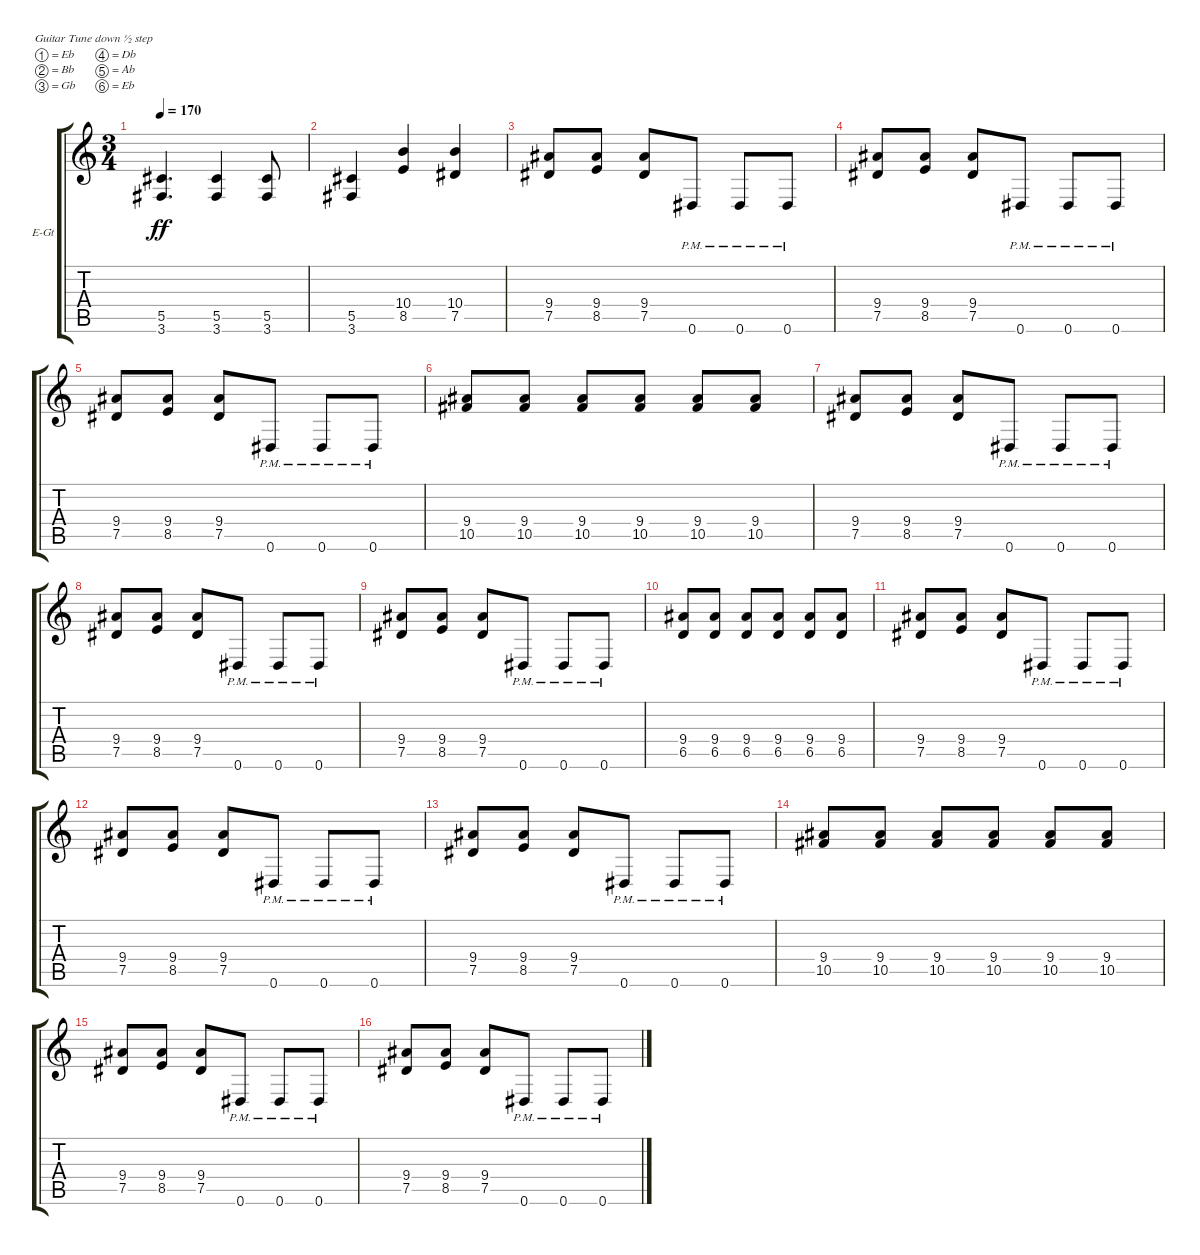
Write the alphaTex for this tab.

\bracketExtendMode groupsimilarinstruments
\firstSystemTrackNameOrientation horizontal
\otherSystemsTrackNameOrientation horizontal
\track ("Kaleb - Rhythm" "E-Gt") {instrument distortionguitar}
\staff {score tabs}
\tuning (Eb4 Bb3 Gb3 Db3 Ab2 Eb2)
\ts (3 4)
\tempo 170
\clef g2
\ks c
(3.6 5.5).4{d dy ff} (3.6 5.5).4 (3.6 5.5).8 |
(3.6 5.5).4 (8.5 10.4).4 (7.5 10.4).4 |
(7.5 9.4).8 (8.5 9.4).8 (7.5 9.4).8 0.6{pm}.8 0.6{pm}.8 0.6{pm}.8 |
(7.5 9.4).8 (8.5 9.4).8 (7.5 9.4).8 0.6{pm}.8 0.6{pm}.8 0.6{pm}.8 |
(7.5 9.4).8 (8.5 9.4).8 (7.5 9.4).8 0.6{pm}.8 0.6{pm}.8 0.6{pm}.8 |
(9.4 10.5).8 (10.5 9.4).8 (10.5 9.4).8 (10.5 9.4).8 (10.5 9.4).8 (10.5 9.4).8 |
(7.5 9.4).8 (8.5 9.4).8 (7.5 9.4).8 0.6{pm}.8 0.6{pm}.8 0.6{pm}.8 |
(7.5 9.4).8 (8.5 9.4).8 (7.5 9.4).8 0.6{pm}.8 0.6{pm}.8 0.6{pm}.8 |
(7.5 9.4).8 (8.5 9.4).8 (7.5 9.4).8 0.6{pm}.8 0.6{pm}.8 0.6{pm}.8 |
(9.4 6.5).8 (6.5 9.4).8 (6.5 9.4).8 (6.5 9.4).8 (6.5 9.4).8 (6.5 9.4).8 |
(7.5 9.4).8 (8.5 9.4).8 (7.5 9.4).8 0.6{pm}.8 0.6{pm}.8 0.6{pm}.8 |
(7.5 9.4).8 (8.5 9.4).8 (7.5 9.4).8 0.6{pm}.8 0.6{pm}.8 0.6{pm}.8 |
(7.5 9.4).8 (8.5 9.4).8 (7.5 9.4).8 0.6{pm}.8 0.6{pm}.8 0.6{pm}.8 |
(9.4 10.5).8 (10.5 9.4).8 (10.5 9.4).8 (10.5 9.4).8 (10.5 9.4).8 (10.5 9.4).8 |
(7.5 9.4).8 (8.5 9.4).8 (7.5 9.4).8 0.6{pm}.8 0.6{pm}.8 0.6{pm}.8 |
(7.5 9.4).8 (8.5 9.4).8 (7.5 9.4).8 0.6{pm}.8 0.6{pm}.8 0.6{pm}.8
